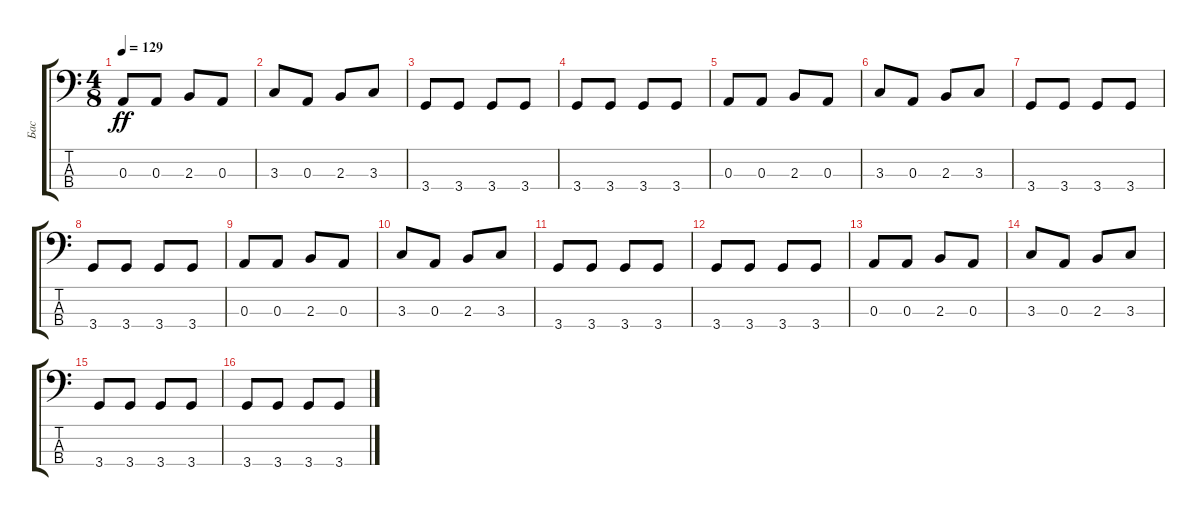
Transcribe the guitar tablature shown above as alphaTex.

\track ("Бас" "Бас") {instrument electricbasspick}
\staff {score tabs}
\tuning (G2 D2 A1 E1) {hide}
\ts (4 8)
\tempo 129
\clef f4
\ks c
0.3.8{dy ff} 0.3.8 2.3.8 0.3.8 |
3.3.8 0.3.8 2.3.8 3.3.8 |
3.4.8 3.4.8 3.4.8 3.4.8 |
3.4.8 3.4.8 3.4.8 3.4.8 |
0.3.8 0.3.8 2.3.8 0.3.8 |
3.3.8 0.3.8 2.3.8 3.3.8 |
3.4.8 3.4.8 3.4.8 3.4.8 |
3.4.8 3.4.8 3.4.8 3.4.8 |
0.3.8 0.3.8 2.3.8 0.3.8 |
3.3.8 0.3.8 2.3.8 3.3.8 |
3.4.8 3.4.8 3.4.8 3.4.8 |
3.4.8 3.4.8 3.4.8 3.4.8 |
0.3.8 0.3.8 2.3.8 0.3.8 |
3.3.8 0.3.8 2.3.8 3.3.8 |
3.4.8 3.4.8 3.4.8 3.4.8 |
3.4.8 3.4.8 3.4.8 3.4.8
